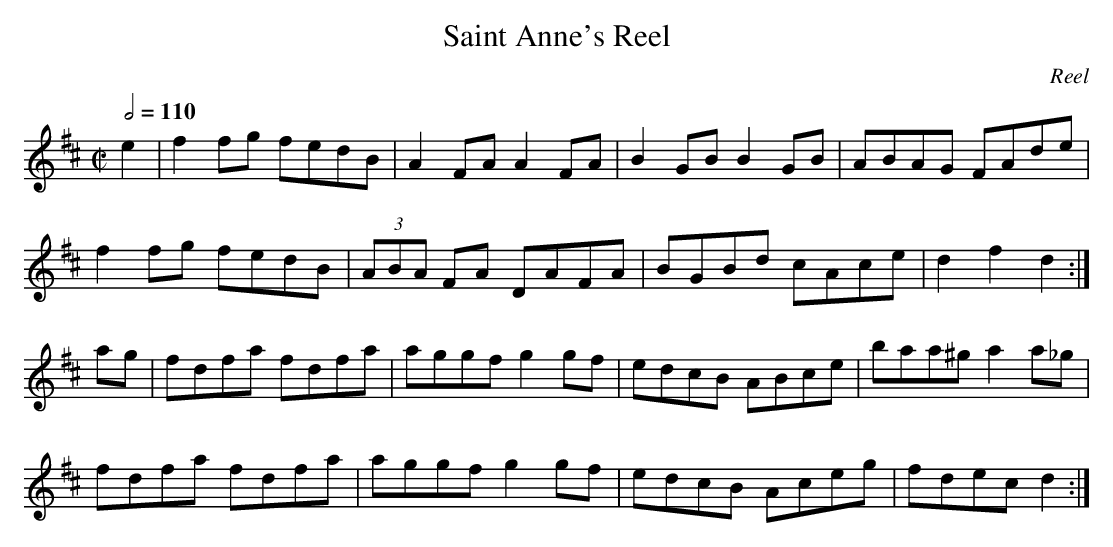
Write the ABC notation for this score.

X:1
T:Saint Anne's Reel
C:Reel
M:C|
L:1/8
Q:1/2=110
K:D
e2 | f2 fg fedB | A2 FA A2 FA | B2 GB B2 GB | ABAG FAde |
f2 fg fedB | (3ABA FA DAFA | BGBd cAce | d2 f2 d2 :|
ag | fdfa fdfa | aggf g2 gf | edcB ABce | baa^g a2 a_g |
fdfa fdfa | aggf g2 gf | edcB Aceg | fdec d2 :|
